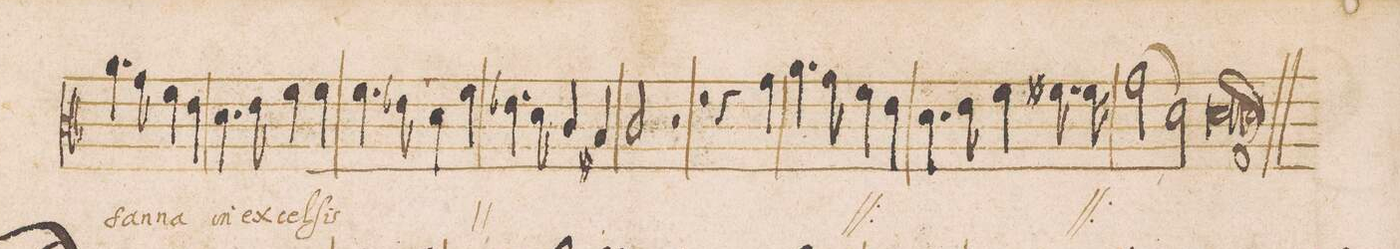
**kern	**text
*I"DISCANTVS	*
*clefC3	*
*k[b-]	*
*met(C|)	*
*M2/1	*
=23-	=23-
4.a\	-san-
8g\	-na
4f\	in
4eny\	ex-
4.d\	-cel-
8e\	.
4f\	-ſis
*	*ij
4f\	O-
=24-	=24-
4.f\	-san-
8e-X\	.
4d\	-na
4f\	in
4.e-X\	ex-
8d\	.
4c/	-cel-
4Bn/	.
=25-	=25-
2c/	-ſis
2r	.
2r	.
4r	.
4g\	O-
=26-	=26-
4.a\	-san-
8g\	-na
4f\	in
4eny\	ex-
4.d\	-cel-
8e\	.
4f\	-ſis
8.f#X\	in
16f#\	ex-
=27-	=27-
(2g\	-cel-
2d\)	.
1dl;;	-ſis
*	*Xij
==	==
*-	*-
